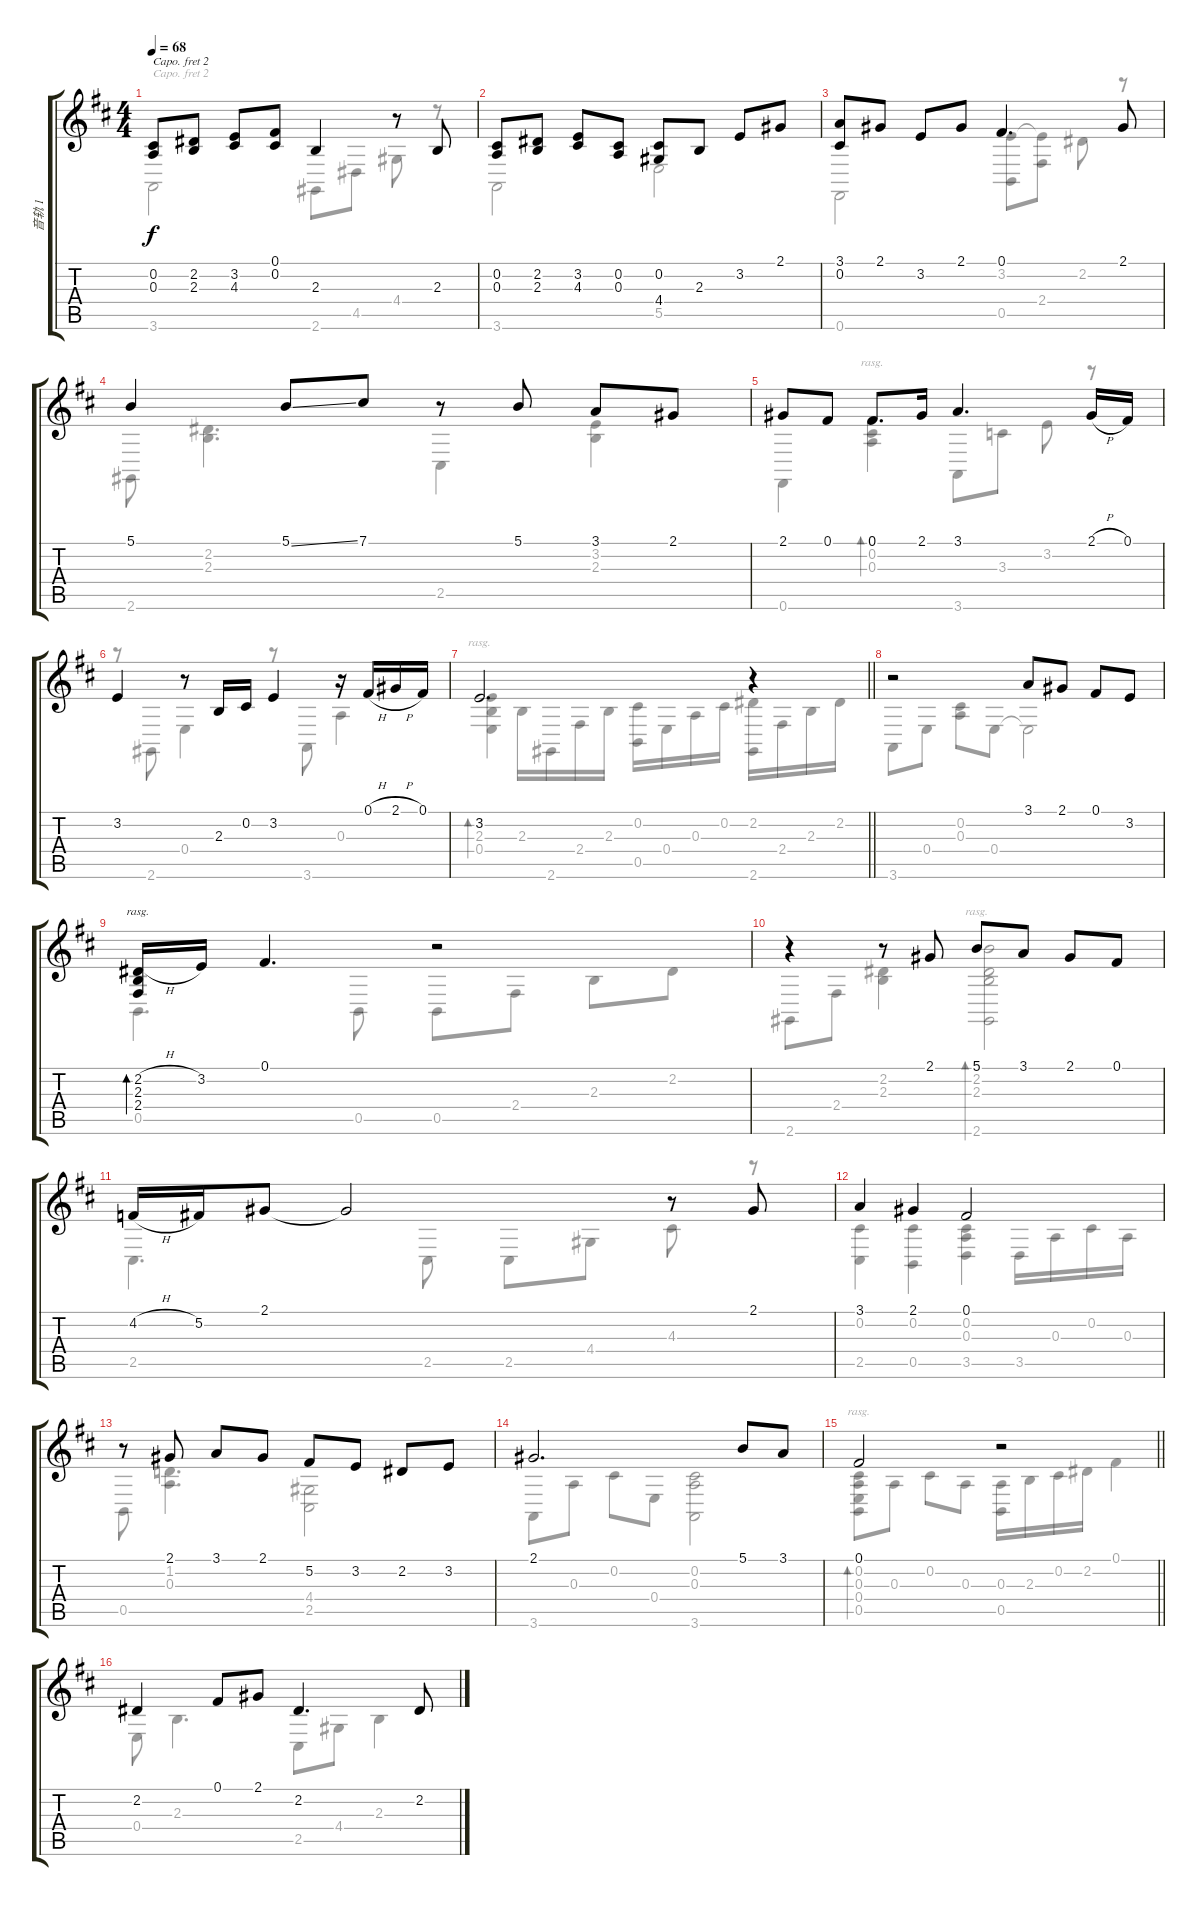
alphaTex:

\track ("音轨 1" "音轨 1") {instrument acousticgrandpiano}
\staff {score tabs}
\capo 2
\tuning (E4 B3 G3 D3 A2 E2) {hide}
\voice
\ts (4 4)
\tempo 68
\clef g2
\ks d
(0.2 0.3).8{dy f} (2.2 2.3).8 (3.2 4.3).8 (0.1 0.2).8 2.3.4 r.8 2.3.8 |
(0.2 0.3).8 (2.2 2.3).8 (3.2 4.3).8 (0.2 0.3).8 (0.2 4.4).8 2.3.8 3.2.8 2.1.8 |
(3.1 0.2).8 2.1.8 3.2.8 2.1.8 0.1.4{d} 2.1.8 |
5.1.4 5.1{ss}.8 7.1.8 r.8 5.1.8 3.1.8 2.1.8 |
2.1.8 0.1.8 0.1.8{d} 2.1.16 3.1.4{d} 2.1{h}.16 0.1.16 |
3.2.4 r.8 2.3.16 0.2.16 3.2.4 r.16 0.1{h}.16 2.1{h}.16 0.1.16 |
\barLineRight lightlight
3.2.2{d} r.4 |
r.2 3.1.8 2.1.8 0.1.8 3.2.8 |
(2.2{h} 2.3 2.4).16{bd 240 rasg ii} 3.2.16 0.1.4{d} r.2 |
r.4 r.8 2.1.8 5.1.8 3.1.8 2.1.8 0.1.8 |
4.2{h}.16 5.2.16 2.1.8 2.1{t}.2 r.8 2.1.8 |
3.1.4 2.1.4 0.1.2 |
r.8 2.1.8 3.1.8 2.1.8 5.2.8 3.2.8 2.2.8 3.2.8 |
2.1.2{d} 5.1.8 3.1.8 |
\barLineRight lightlight
0.1.2 r.2 |
2.2.4 0.1.8 2.1.8 2.2.4{d} 2.2.8
\voice
\clef g2
\ottava regular
\simile none
\ks d
3.6.2{dy f} 2.6.8 4.5.8 4.4.8 r.8 |
3.6.2 5.5.2 |
0.6.2 (3.2 0.5).8 (3.2{t} 2.4).8 2.2.8 r.8 |
2.6.8 (2.2 2.3).4{d} 2.5.4 (3.2 2.3).4 |
0.6.4 (0.1 0.2 0.3).4{bd 240 rasg ii} 3.6.8 3.3.8 3.2.8 r.8 |
r.8 2.6.8 0.4.4 r.8 3.6.8 0.3.4 |
\barLineRight lightlight
(3.2 2.3 0.4).4{bd 60 rasg ii} 2.3.16 2.6.16 2.4.16 2.3.16 (0.2 0.5).16 0.4.16 0.3.16 0.2.16 (2.2 2.6).16 2.4.16 2.3.16 2.2.16 |
3.6.8 0.4.8 (0.2 0.3).8 0.4.8 0.4{t}.2 |
0.5.4{d} 0.5.8 0.5.8 2.4.8 2.3.8 2.2.8 |
2.6.8 2.4.8 (2.2 2.3).4 (5.1 2.2 2.3 2.6).2{bd 240 rasg ii} |
2.5.4{d} 2.5.8 2.5.8 4.4.8 4.3.8 r.8 |
(0.2 2.5).4 (0.2 0.5).4 (0.2 0.3 3.5).4 3.5.16 0.3.16 0.2.16 0.3.16 |
0.5.8 (1.2 0.3).4{d} (4.4 2.5).2 |
3.6.8 0.3.8 0.2.8 0.4.8 (0.2 0.3 3.6).2 |
\barLineRight lightlight
(0.2 0.3 0.4 0.5).8{bd 480 rasg ii} 0.3.8 0.2.8 0.3.8 (0.3 0.5).16 2.3.16 0.2.16 2.2.16 0.1.4 |
0.4.8 2.3.4{d} 2.5.8 4.4.8 2.3.4
